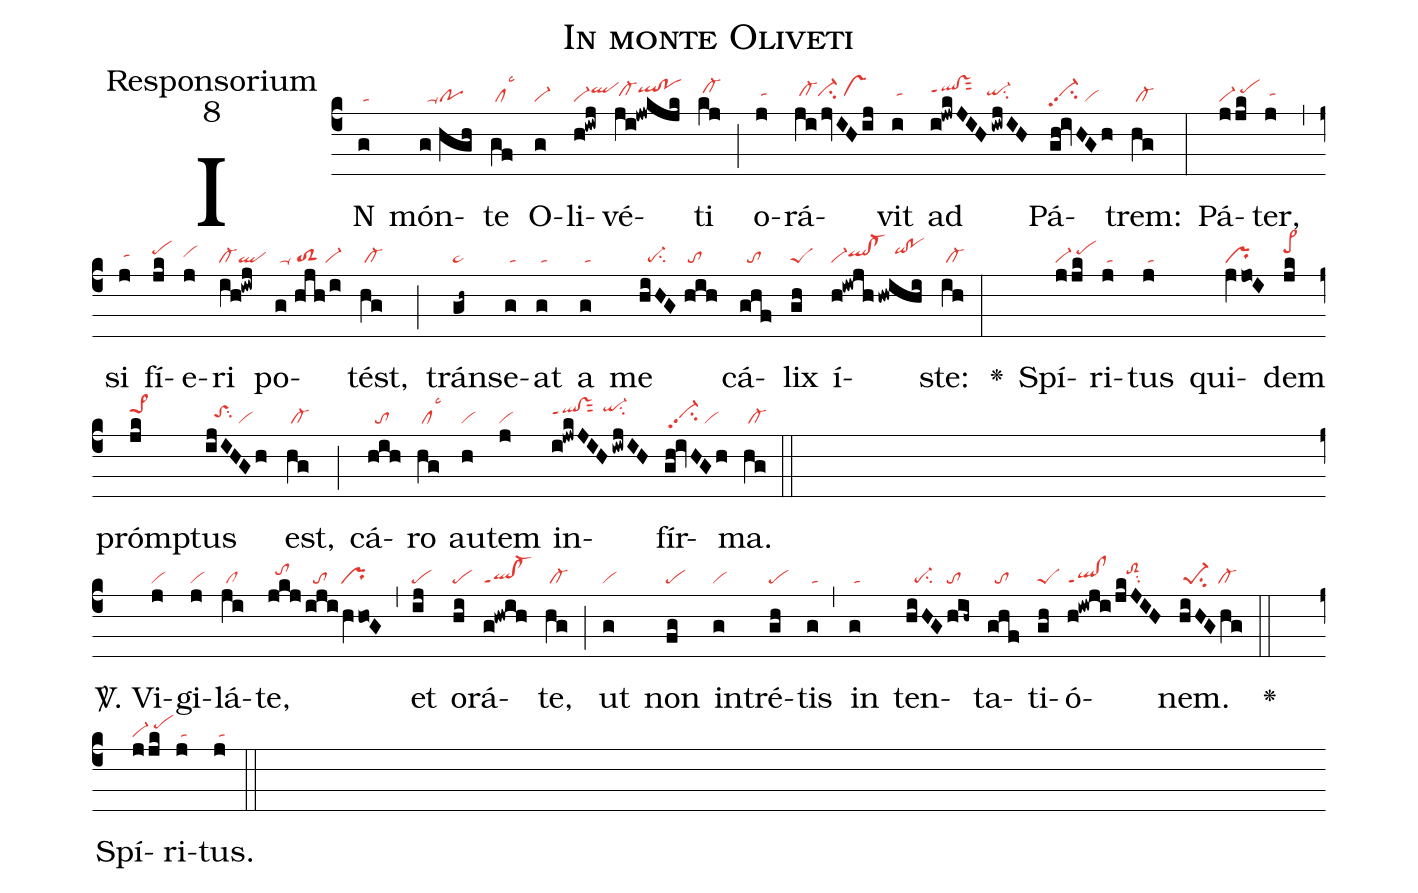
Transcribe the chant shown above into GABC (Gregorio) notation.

name:In monte Oliveti;
office-part:Responsorium;
mode:8;
nabc-lines: 1;
%%
(c4) IN(g|/ta) món(g//hgh|//poppu1)te(gf|/cllsc3) O(g|vi-)li(h!iwj|vi-qlhi)vé(ji!jwkjk|/cl-hhqlhi!pohi)ti(kj|/cl-hi) (;)
o(j|/tahh)rá(ji/jvIHij|/cl-hhci-hh/vshh)vit(i|/tahh) ad(i!jwkJIHiwjIH|qlhi!vshippt1sut2///qi-hhsu2) Pá(gh!ivHGh|vi-hhpp2su2/vi)trem:(hg|/cl-) (:)
Pá(jjk|vi-/pehi)ter,(j|/tahh) (,) si(j|/tahh) fí(jk|pehi)e(j|vihh)ri(ih!iwj|cl-ql) po(g//hjh/i|/ta-/toS2/vi-)tést,(hg|/cl-) (;)
trán(gh~|pe~)se(g|/ta)at(g|/ta) a(g|/ta) me(hiHG//hih|//pe-su2/////to) cá(ghf|//to)lix(gh|peS) í(h!iwjh/hwihi|vi-qlhh!cl-hh//qihi!pohi)ste:(ih|/cl-) (:)

<v>\greheightstar</v>() Spí(jjk|vi-/pehi)ri(j|/ta)tus(j|/ta) qui(jVjo!I|pr)dem(jk|pe>hj) próm(jk|pe>1hj)ptus(ijIHGh|//toShhsu2/vi) est,(hg|/cl-) (;)
cá(hih|//to)ro(hg|/cllsc3) au(h|vi)tem(j|vi) in(i!jwkJIH/iwjIH|qlhi!vshippt1sut2//qi-hjsu2)fír(gh!ivHGh|/vi-hhpp2su2/vi)ma.(hg|/cl-) (::Z)

<sp>V/</sp>. Vi(j|vi)gi(j|vi)lá(ji|/cl)te,(jkj/iji/hVho!G|//tohi//////to///pr) (,) et(ij|pe) o(hi|pe)rá(g!hwih|ql!cl-ppt1)te,(hg|/cl-) (;)
ut(g|vi) non(fg|pe) in(g|vi)tré(gh|pe)tis(g|/ta) (,) in(g|/ta) ten(hiHG/hih~|//pe-su2///to)ta(ghf|//to)ti(gh|peS)ó(h!iwji/jkJIH|ql!clppt1////toS2hisu2)nem.(hiHG/hg|/pe-1su2//cl-) (::)

<v>\greheightstar</v>() Spí(jjk|vi-/pehi)ri(j|/ta)tus.(j|/ta) (::)
